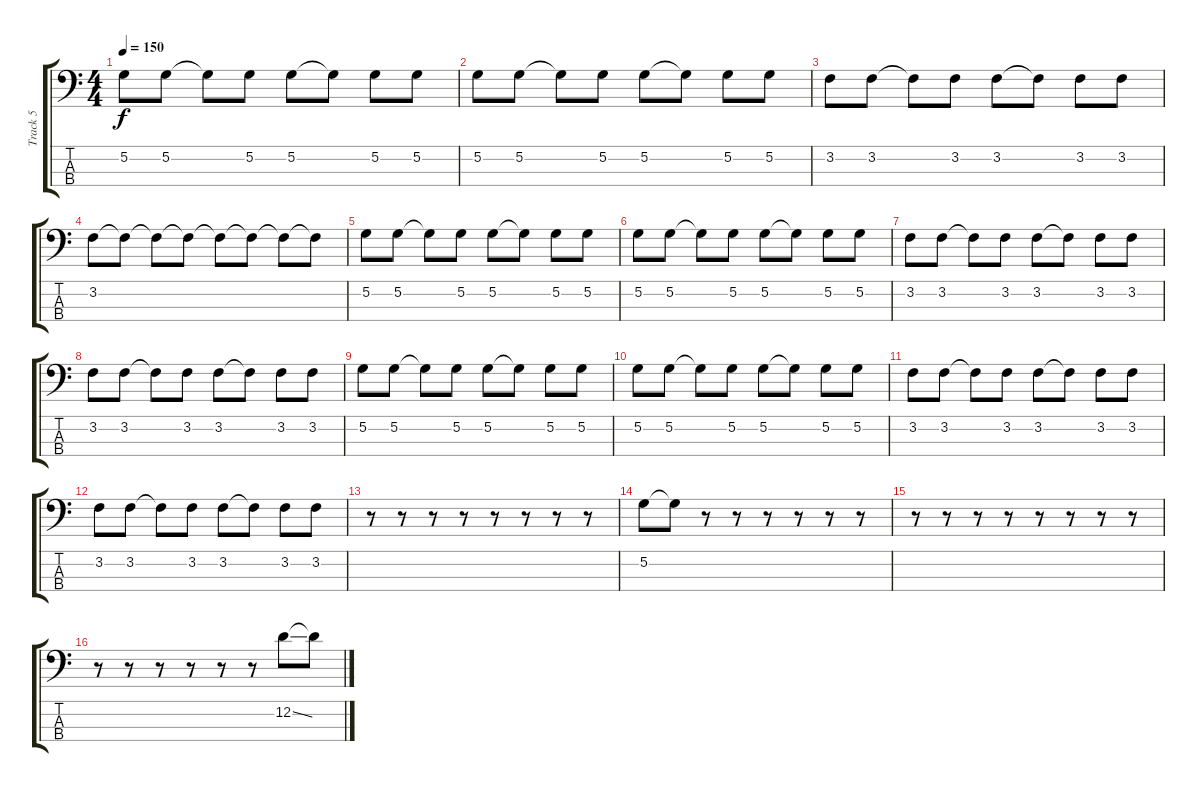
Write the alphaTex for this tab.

\track ("Track 5" "Track 5") {instrument electricbasspick}
\staff {score tabs}
\tuning (G2 D2 A1 E1) {hide}
\ts (4 4)
\tempo 150
\clef f4
\ks c
5.2.8{dy f} 5.2.8 5.2{t}.8 5.2.8 5.2.8 5.2{t}.8 5.2.8 5.2.8 |
5.2.8 5.2.8 5.2{t}.8 5.2.8 5.2.8 5.2{t}.8 5.2.8 5.2.8 |
3.2.8 3.2.8 3.2{t}.8 3.2.8 3.2.8 3.2{t}.8 3.2.8 3.2.8 |
3.2.8 3.2{t}.8 3.2{t}.8 3.2{t}.8 3.2{t}.8 3.2{t}.8 3.2{t}.8 3.2{t}.8 |
5.2.8 5.2.8 5.2{t}.8 5.2.8 5.2.8 5.2{t}.8 5.2.8 5.2.8 |
5.2.8 5.2.8 5.2{t}.8 5.2.8 5.2.8 5.2{t}.8 5.2.8 5.2.8 |
3.2.8 3.2.8 3.2{t}.8 3.2.8 3.2.8 3.2{t}.8 3.2.8 3.2.8 |
3.2.8 3.2.8 3.2{t}.8 3.2.8 3.2.8 3.2{t}.8 3.2.8 3.2.8 |
5.2.8 5.2.8 5.2{t}.8 5.2.8 5.2.8 5.2{t}.8 5.2.8 5.2.8 |
5.2.8 5.2.8 5.2{t}.8 5.2.8 5.2.8 5.2{t}.8 5.2.8 5.2.8 |
3.2.8 3.2.8 3.2{t}.8 3.2.8 3.2.8 3.2{t}.8 3.2.8 3.2.8 |
3.2.8 3.2.8 3.2{t}.8 3.2.8 3.2.8 3.2{t}.8 3.2.8 3.2.8 |
r.8 r.8 r.8 r.8 r.8 r.8 r.8 r.8 |
5.2.8 5.2{t}.8 r.8 r.8 r.8 r.8 r.8 r.8 |
r.8 r.8 r.8 r.8 r.8 r.8 r.8 r.8 |
r.8 r.8 r.8 r.8 r.8 r.8 12.2{ss}.8 12.2{t}.8
